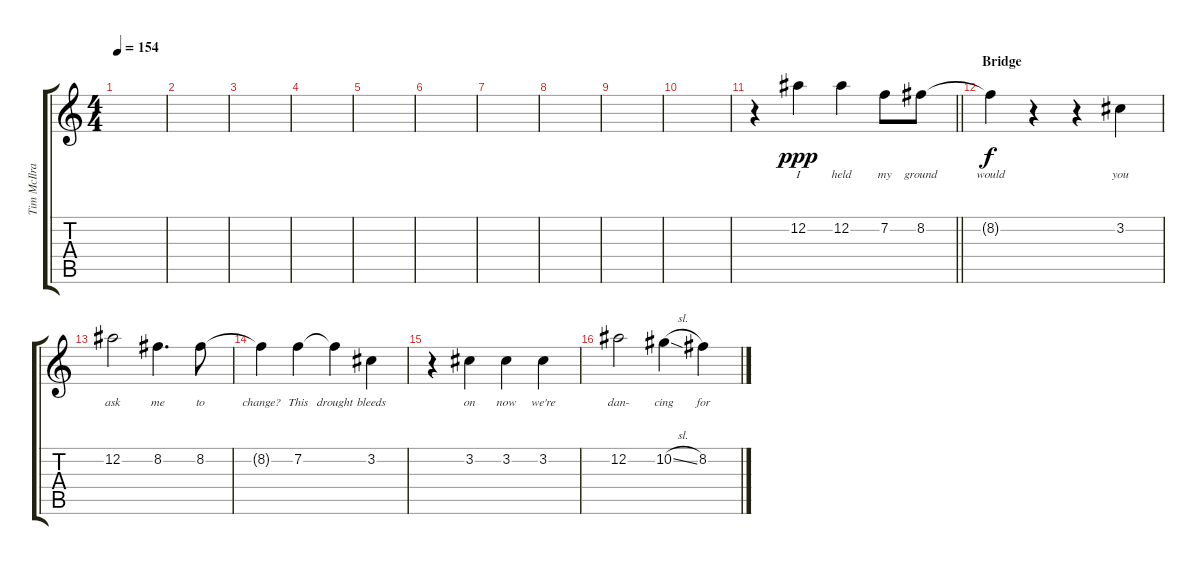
\track ("Tim McIlrath - Vocals" "Tim McIlra") {instrument distortionguitar}
\staff {score tabs}
\tuning (Eb4 Bb3 Gb3 Db3 Ab2 Eb2) {hide}
\ts (4 4)
\tempo 154
\clef g2
\ks c
|
|
|
|
|
|
|
|
|
|
\barLineRight lightlight
r.4 12.2.4{lyrics (0 "I") lyrics (1 "") lyrics (2 "") lyrics (3 "") lyrics (4 "") dy ppp} 12.2.4{lyrics (0 "held") lyrics (1 "") lyrics (2 "") lyrics (3 "") lyrics (4 "")} 7.2.8{lyrics (0 "my") lyrics (1 "") lyrics (2 "") lyrics (3 "") lyrics (4 "")} 8.2.8{lyrics (0 "ground") lyrics (1 "") lyrics (2 "") lyrics (3 "") lyrics (4 "")} |
\section ("" "Bridge")
8.2{t}.4{lyrics (0 "would") lyrics (1 "") lyrics (2 "") lyrics (3 "") lyrics (4 "") dy f} r.4 r.4 3.2.4{lyrics (0 "you") lyrics (1 "") lyrics (2 "") lyrics (3 "") lyrics (4 "")} |
12.2.2{lyrics (0 "ask") lyrics (1 "") lyrics (2 "") lyrics (3 "") lyrics (4 "")} 8.2.4{d lyrics (0 "me") lyrics (1 "") lyrics (2 "") lyrics (3 "") lyrics (4 "")} 8.2.8{lyrics (0 "to") lyrics (1 "") lyrics (2 "") lyrics (3 "") lyrics (4 "")} |
8.2{t}.4{lyrics (0 "change?") lyrics (1 "") lyrics (2 "") lyrics (3 "") lyrics (4 "")} 7.2.4{lyrics (0 "This") lyrics (1 "") lyrics (2 "") lyrics (3 "") lyrics (4 "")} 7.2{t}.4{lyrics (0 "drought") lyrics (1 "") lyrics (2 "") lyrics (3 "") lyrics (4 "")} 3.2.4{lyrics (0 "bleeds") lyrics (1 "") lyrics (2 "") lyrics (3 "") lyrics (4 "")} |
r.4 3.2.4{lyrics (0 "on") lyrics (1 "") lyrics (2 "") lyrics (3 "") lyrics (4 "")} 3.2.4{lyrics (0 "now") lyrics (1 "") lyrics (2 "") lyrics (3 "") lyrics (4 "")} 3.2.4{lyrics (0 "we're") lyrics (1 "") lyrics (2 "") lyrics (3 "") lyrics (4 "")} |
12.2.2{lyrics (0 "dan-") lyrics (1 "") lyrics (2 "") lyrics (3 "") lyrics (4 "")} 10.2{sl}.4{lyrics (0 "cing") lyrics (1 "") lyrics (2 "") lyrics (3 "") lyrics (4 "")} 8.2.4{lyrics (0 "for") lyrics (1 "") lyrics (2 "") lyrics (3 "") lyrics (4 "")}
